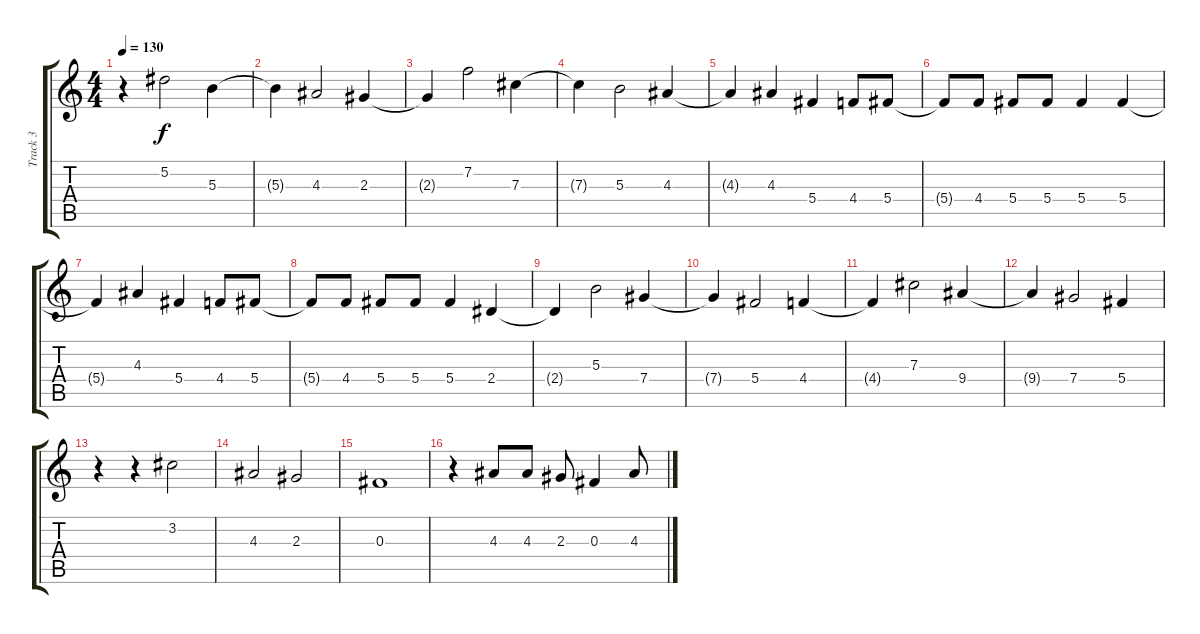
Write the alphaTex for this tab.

\track ("Track 3" "Track 3") {instrument acousticguitarsteel}
\staff {score tabs}
\tuning (Eb4 Bb3 Gb3 Db3 Ab2 Eb2) {hide}
\ts (4 4)
\tempo 130
\clef g2
\ks c
r.4{dy f} 5.2.2 5.3.4 |
5.3{t}.4 4.3.2 2.3.4 |
2.3{t}.4 7.2.2 7.3.4 |
7.3{t}.4 5.3.2 4.3.4 |
4.3{t}.4 4.3.4 5.4.4 4.4.8 5.4.8 |
5.4{t}.8 4.4.8 5.4.8 5.4.8 5.4.4 5.4.4 |
5.4{t}.4 4.3.4 5.4.4 4.4.8 5.4.8 |
5.4{t}.8 4.4.8 5.4.8 5.4.8 5.4.4 2.4.4 |
2.4{t}.4 5.3.2 7.4.4 |
7.4{t}.4 5.4.2 4.4.4 |
4.4{t}.4 7.3.2 9.4.4 |
9.4{t}.4 7.4.2 5.4.4 |
r.4 r.4 3.2.2 |
4.3.2 2.3.2 |
0.3.1 |
r.4 4.3.8 4.3.8 2.3.8 0.3.4 4.3.8
